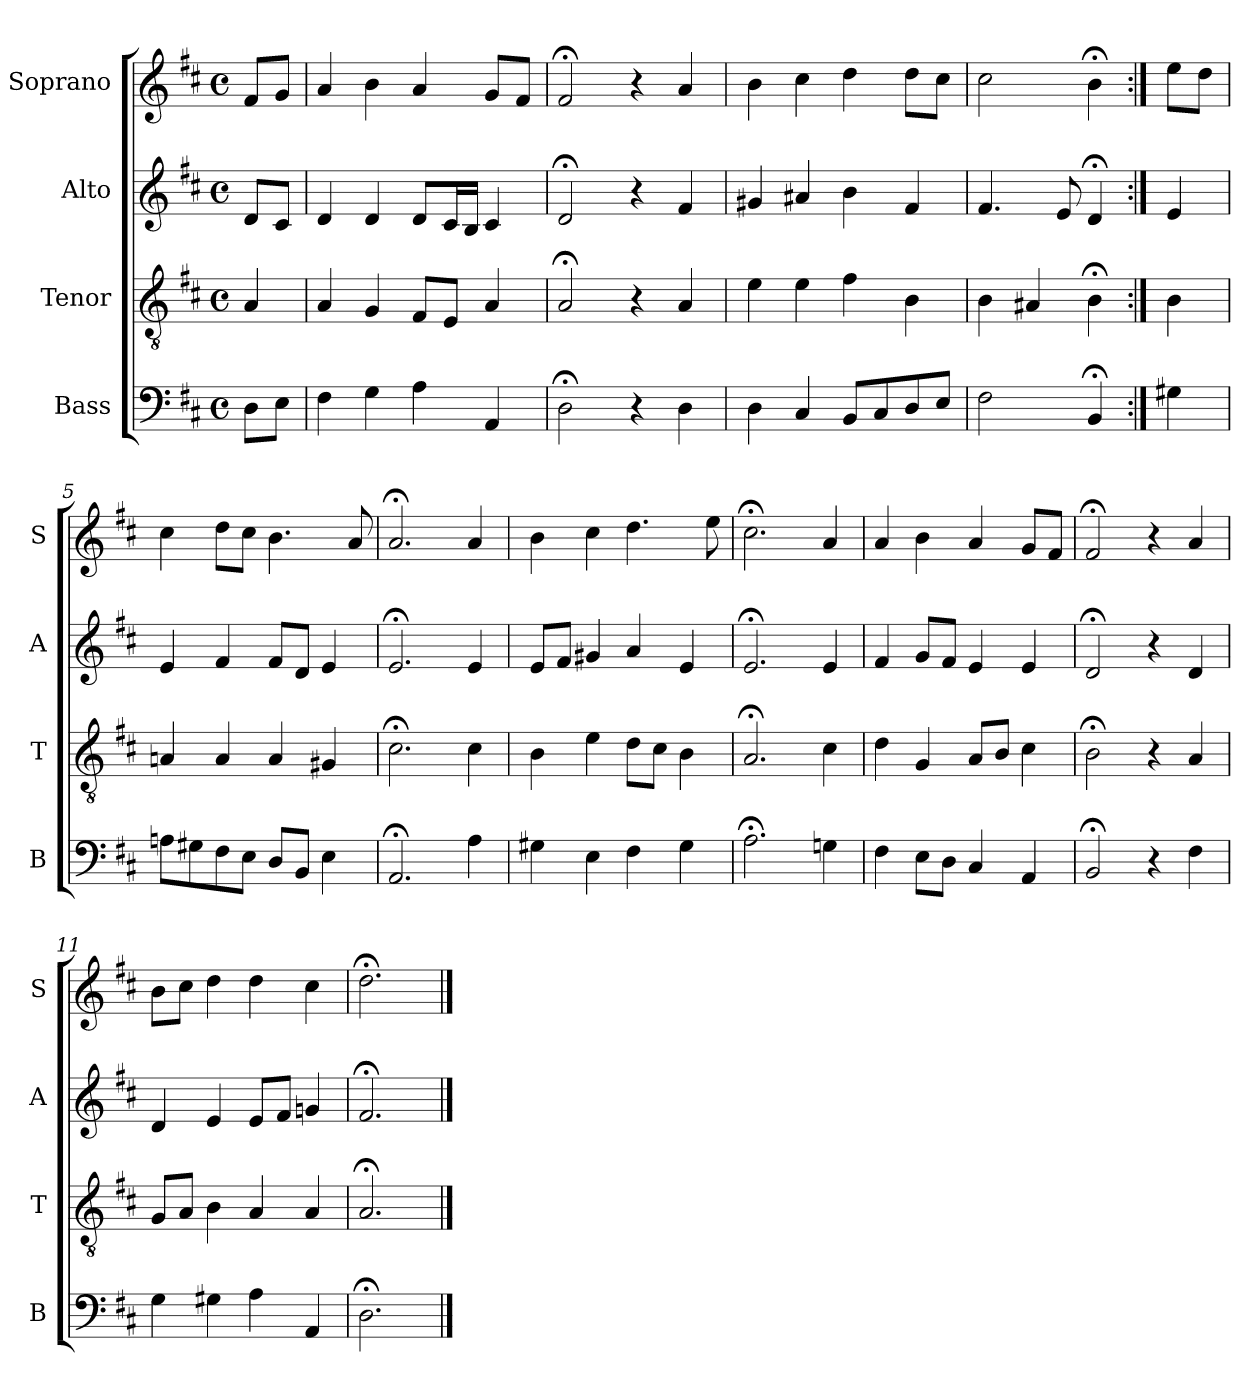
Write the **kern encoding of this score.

**kern	**kern	**kern	**kern
*part4	*part3	*part2	*part1
*staff4	*staff3	*staff2	*staff1
*I"Bass	*I"Tenor	*I"Alto	*I"Soprano
*I'B	*I'T	*I'A	*I'S
*clefF4	*clefGv2	*clefG2	*clefG2
*k[f#c#]	*k[f#c#]	*k[f#c#]	*k[f#c#]
*D:	*D:	*D:	*D:
*M4/4	*M4/4	*M4/4	*M4/4
*met(c)	*met(c)	*met(c)	*met(c)
*MM100	*MM100	*MM100	*MM100
=	=	=	=
8DL	4A	8dL	8f#L
8EJ	.	8c#J	8gJ
=1	=1	=1	=1
4F#	4A	4d	4a
4G	4G	4d	4b
4A	8F#L	8dL	4a
.	8EJ	16c#L	.
.	.	16BJJ	.
4AA	4A	4c#	8gL
.	.	.	8f#J
=2	=2	=2	=2
2D;<	2A;<	2d;<	2f#;<
4r	4r	4r	4r
4D	4A	4f#	4a
=3	=3	=3	=3
4D	4e	4g#X	4b
4C#i	4ei	4a#Xi	4cc#i
8BBL	4f#	4b	4dd
8C#	.	.	.
8D	4B	4f#	8ddL
8EJ	.	.	8cc#J
=4	=4	=4	=4
2F#	4B	4.f#	2cc#
.	4A#X	.	.
.	.	8e	.
4BB;<	4B;<	4d;<	4b;<
=:|!	=:|!	=:|!	=:|!
4G#X	4B	4e	8eeL
.	.	.	8ddJ
=5	=5	=5	=5
8AnL	4An	4e	4cc#
8G#X	.	.	.
8F#	4A	4f#	8ddL
8EJ	.	.	8cc#J
8DL	4A	8f#L	4.b
8BBJ	.	8dJ	.
4E	4G#X	4e	.
.	.	.	8a
=6	=6	=6	=6
2.AA;<	2.c#;<	2.e;<	2.a;<
4A	4c#	4e	4a
=7	=7	=7	=7
4G#X	4B	8eL	4b
.	.	8f#J	.
4E	4e	4g#X	4cc#
4F#	8dL	4a	4.dd
.	8c#J	.	.
4G#	4B	4e	.
.	.	.	8ee
=8	=8	=8	=8
2.A;<	2.A;<	2.e;<	2.cc#;<
4Gn	4c#	4e	4a
=9	=9	=9	=9
4F#	4d	4f#	4a
8EL	4G	8gL	4b
8DJ	.	8f#J	.
4C#	8AL	4e	4a
.	8BJ	.	.
4AA	4c#	4e	8gL
.	.	.	8f#J
=10	=10	=10	=10
2BB;<	2B;<	2d;<	2f#;<
4r	4r	4r	4r
4F#	4A	4d	4a
=11	=11	=11	=11
4G	8GL	4d	8bL
.	8AJ	.	8cc#J
4G#X	4B	4e	4dd
4A	4A	8eL	4dd
.	.	8f#J	.
4AA	4A	4gn	4cc#
=12	=12	=12	=12
2.D;<	2.A;<	2.f#;<	2.dd;<
==	==	==	==
*-	*-	*-	*-
